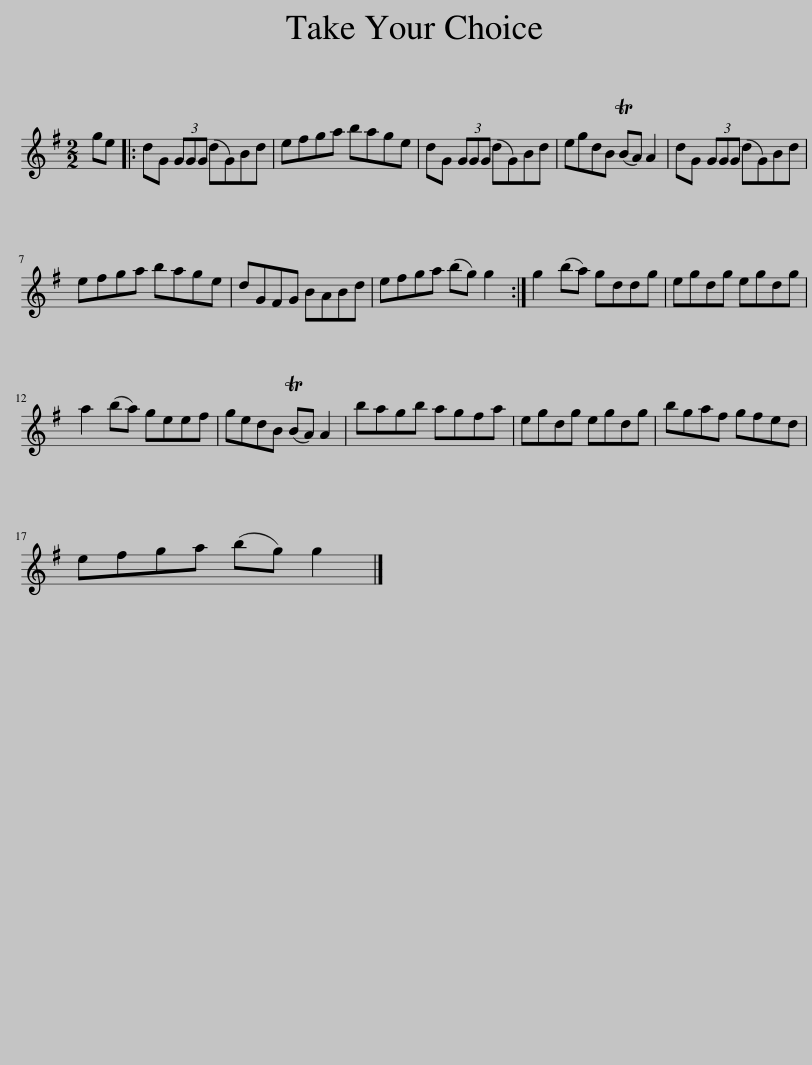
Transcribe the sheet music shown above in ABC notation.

X:1
L:1/8
M:2/2
I:linebreak $
K:G
V:1 treble
V:1
 ge |: dG (3GGG (dG)Bd | efga bage | dG (3GGG (dG)Bd | egdB (TBA) A2 | %5
 dG (3GGG (dG)Bd |$ efga bage | dGFG BABd | efga (bg) g2 :| g2 (ba) gddg | %10
 egdg egdg |$ a2 (ba) geef | gedB (TBA) A2 | bagb agfa | egdg egdg | %15
 bgaf gfed |$ efga (bg) g2 |] %17
